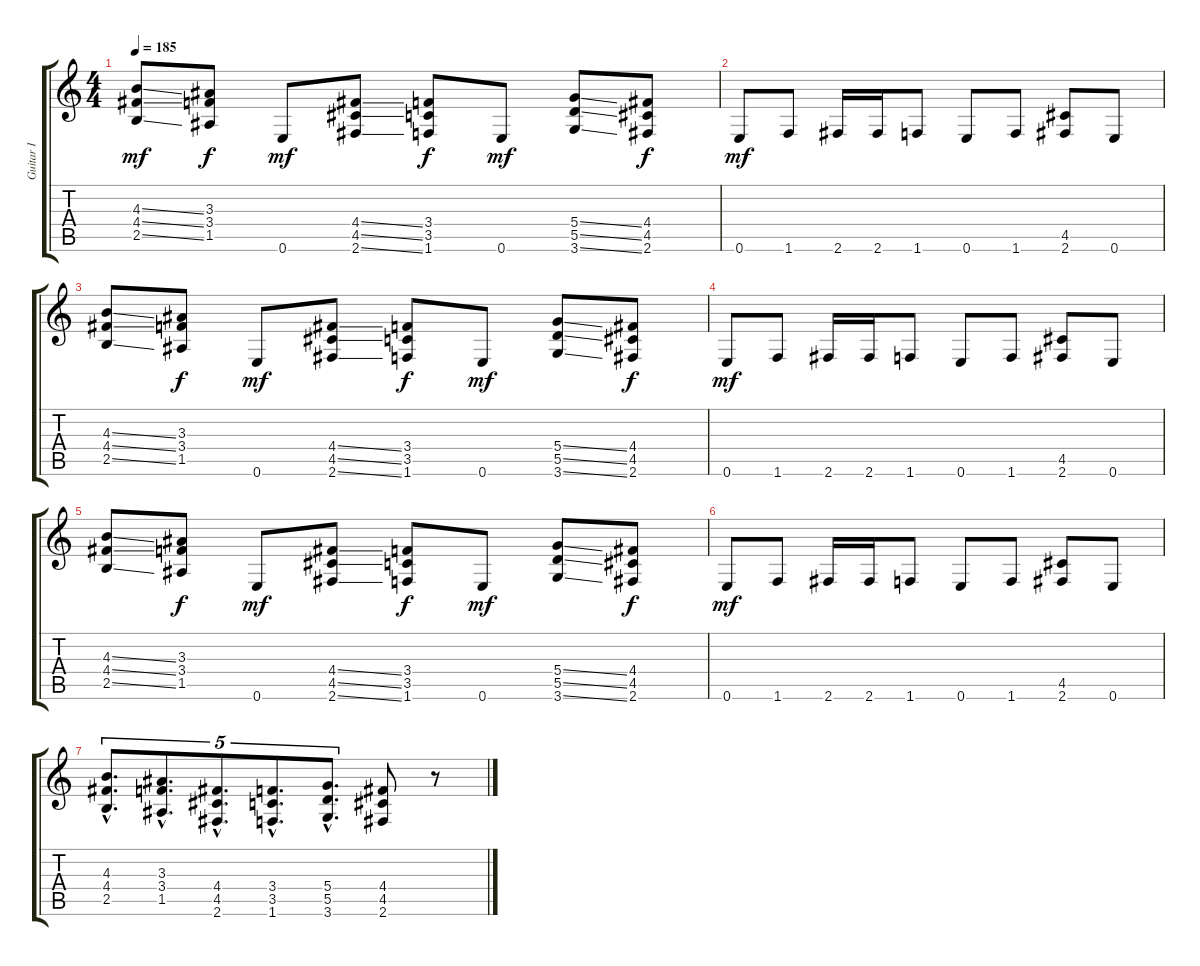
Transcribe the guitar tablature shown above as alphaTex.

\track ("Guitar I" "Guitar I") {instrument distortionguitar}
\staff {score tabs}
\tuning (E4 B3 G3 D3 A2 E2) {hide}
\ts (4 4)
\tempo 185
\clef g2
\ks c
(4.3{ss} 4.4{ss} 2.5{ss}).8{dy mf} (3.3 3.4 1.5).8{dy f} 0.6.8{dy mf} (4.4{ss} 4.5{ss} 2.6{ss}).8 (3.4 3.5 1.6).8{dy f} 0.6.8{dy mf} (5.4{ss} 5.5{ss} 3.6{ss}).8 (4.4 4.5 2.6).8{dy f} |
0.6.8{dy mf} 1.6.8 2.6.16 2.6.16 1.6.8 0.6.8 1.6.8 (4.5 2.6).8 0.6.8 |
(4.3{ss} 4.4{ss} 2.5{ss}).8 (3.3 3.4 1.5).8{dy f} 0.6.8{dy mf} (4.4{ss} 4.5{ss} 2.6{ss}).8 (3.4 3.5 1.6).8{dy f} 0.6.8{dy mf} (5.4{ss} 5.5{ss} 3.6{ss}).8 (4.4 4.5 2.6).8{dy f} |
0.6.8{dy mf} 1.6.8 2.6.16 2.6.16 1.6.8 0.6.8 1.6.8 (4.5 2.6).8 0.6.8 |
(4.3{ss} 4.4{ss} 2.5{ss}).8 (3.3 3.4 1.5).8{dy f} 0.6.8{dy mf} (4.4{ss} 4.5{ss} 2.6{ss}).8 (3.4 3.5 1.6).8{dy f} 0.6.8{dy mf} (5.4{ss} 5.5{ss} 3.6{ss}).8 (4.4 4.5 2.6).8{dy f} |
0.6.8{dy mf} 1.6.8 2.6.16 2.6.16 1.6.8 0.6.8 1.6.8 (4.5 2.6).8 0.6.8 |
(4.3{hac} 4.4{hac} 2.5{hac}).8{d tu (5 4)} (3.3{hac} 3.4{hac} 1.5{hac}).8{d tu (5 4)} (4.4{hac} 4.5{hac} 2.6{hac}).8{d tu (5 4)} (3.4{hac} 3.5{hac} 1.6{hac}).8{d tu (5 4)} (5.4{hac} 5.5{hac} 3.6{hac}).8{d tu (5 4)} (4.4 4.5 2.6).8 r.8
